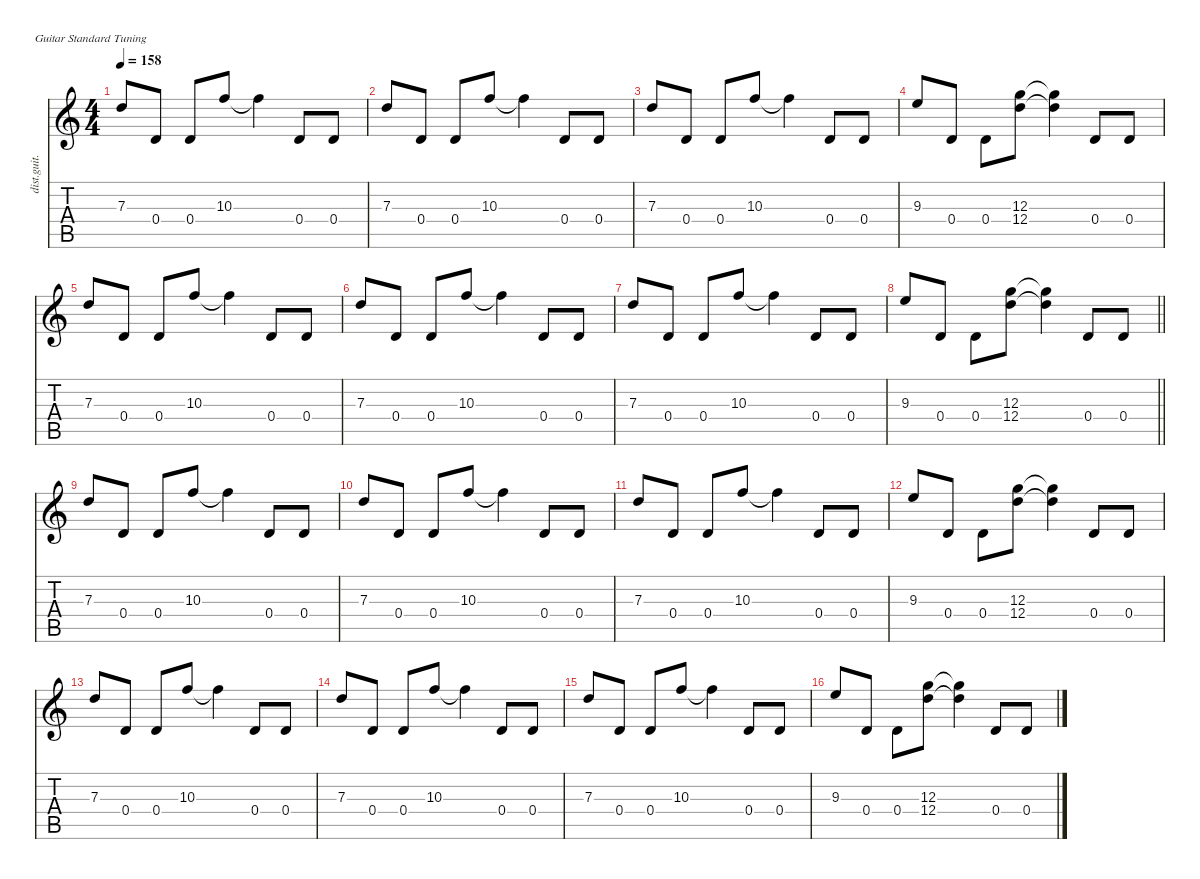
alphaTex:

\defaultSystemsLayout 4
\hideDynamics
\bracketExtendMode nobrackets
\otherSystemsTrackNameOrientation horizontal
\track ("Friedman" "dist.guit.") {defaultSystemsLayout 8 instrument distortionguitar}
\staff {score tabs}
\tuning (E4 B3 G3 D3 A2 E2)
\ts (4 4)
\tempo 158
\clef g2
\ks c
7.3.8{dy f beam Up} 0.4.8{beam Up} 0.4.8{beam Up} 10.3.8{beam Up} 10.3{t}.4{beam Down} 0.4.8{beam Up} 0.4.8{beam Up} |
7.3.8{beam Up} 0.4.8{beam Up} 0.4.8{beam Up} 10.3.8{beam Up} 10.3{t}.4{beam Down} 0.4.8{beam Up} 0.4.8{beam Up} |
7.3.8{beam Up} 0.4.8{beam Up} 0.4.8{beam Up} 10.3.8{beam Up} 10.3{t}.4{beam Down} 0.4.8{beam Up} 0.4.8{beam Up} |
9.3.8{beam Up} 0.4.8{beam Up} 0.4.8{beam Down} (12.3 12.4).8{beam Down} (12.3{t} 12.4{t}).4{beam Down} 0.4.8{beam Up} 0.4.8{beam Up} |
7.3.8{beam Up} 0.4.8{beam Up} 0.4.8{beam Up} 10.3.8{beam Up} 10.3{t}.4{beam Down} 0.4.8{beam Up} 0.4.8{beam Up} |
7.3.8{beam Up} 0.4.8{beam Up} 0.4.8{beam Up} 10.3.8{beam Up} 10.3{t}.4{beam Down} 0.4.8{beam Up} 0.4.8{beam Up} |
7.3.8{beam Up} 0.4.8{beam Up} 0.4.8{beam Up} 10.3.8{beam Up} 10.3{t}.4{beam Down} 0.4.8{beam Up} 0.4.8{beam Up} |
\barLineRight lightlight
9.3.8{beam Up} 0.4.8{beam Up} 0.4.8{beam Down} (12.3 12.4).8{beam Down} (12.3{t} 12.4{t}).4{beam Down} 0.4.8{beam Up} 0.4.8{beam Up} |
7.3.8{beam Up} 0.4.8{beam Up} 0.4.8{beam Up} 10.3.8{beam Up} 10.3{t}.4{beam Down} 0.4.8{beam Up} 0.4.8{beam Up} |
7.3.8{beam Up} 0.4.8{beam Up} 0.4.8{beam Up} 10.3.8{beam Up} 10.3{t}.4{beam Down} 0.4.8{beam Up} 0.4.8{beam Up} |
7.3.8{beam Up} 0.4.8{beam Up} 0.4.8{beam Up} 10.3.8{beam Up} 10.3{t}.4{beam Down} 0.4.8{beam Up} 0.4.8{beam Up} |
9.3.8{beam Up} 0.4.8{beam Up} 0.4.8{beam Down} (12.3 12.4).8{beam Down} (12.3{t} 12.4{t}).4{beam Down} 0.4.8{beam Up} 0.4.8{beam Up} |
7.3.8{beam Up} 0.4.8{beam Up} 0.4.8{beam Up} 10.3.8{beam Up} 10.3{t}.4{beam Down} 0.4.8{beam Up} 0.4.8{beam Up} |
7.3.8{beam Up} 0.4.8{beam Up} 0.4.8{beam Up} 10.3.8{beam Up} 10.3{t}.4{beam Down} 0.4.8{beam Up} 0.4.8{beam Up} |
7.3.8{beam Up} 0.4.8{beam Up} 0.4.8{beam Up} 10.3.8{beam Up} 10.3{t}.4{beam Down} 0.4.8{beam Up} 0.4.8{beam Up} |
9.3.8{beam Up} 0.4.8{beam Up} 0.4.8{beam Down} (12.3 12.4).8{beam Down} (12.3{t} 12.4{t}).4{beam Down} 0.4.8{beam Up} 0.4.8{beam Up}
